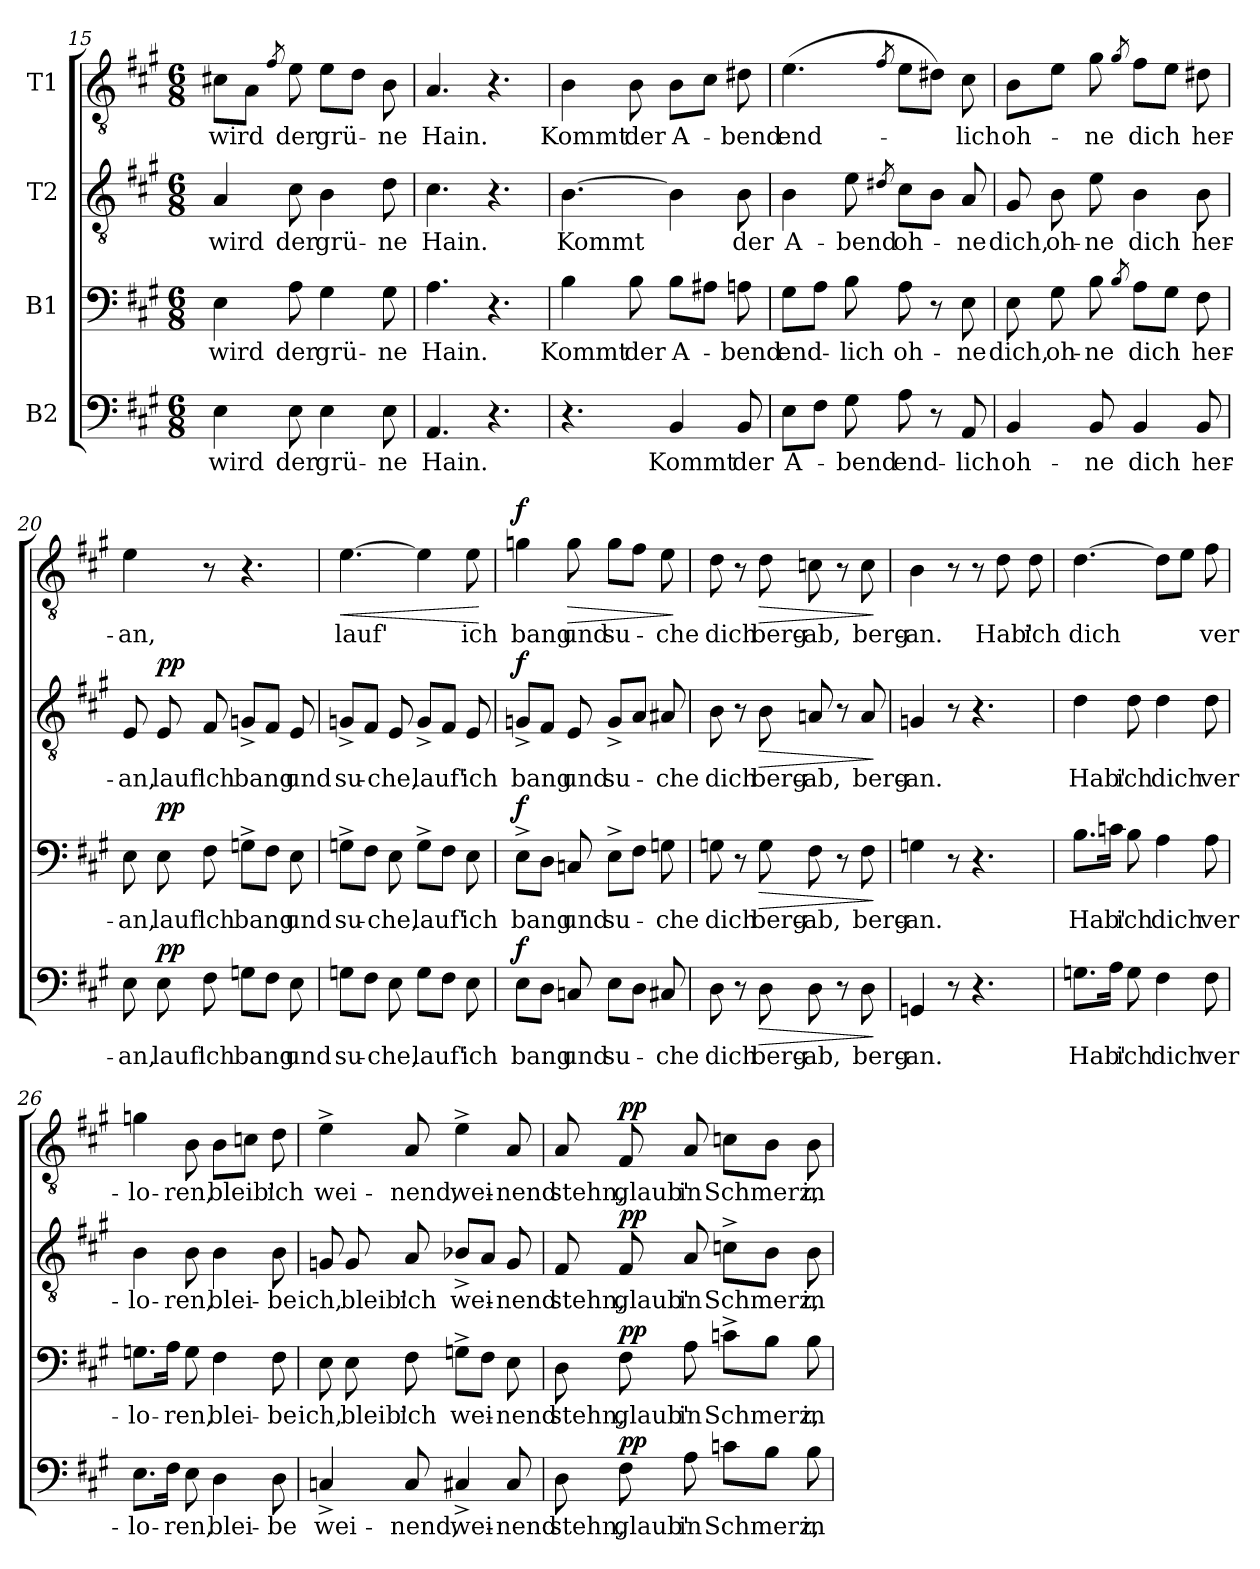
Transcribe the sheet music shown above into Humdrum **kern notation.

**kern	**text	**dynam	**kern	**text	**dynam	**kern	**text	**dynam	**kern	**text	**dynam
*part4	*part4	*part4	*part3	*part3	*part3	*part2	*part2	*part2	*part1	*part1	*part1
*staff4	*staff4	*staff4	*staff3	*staff3	*staff3	*staff2	*staff2	*staff2	*staff1	*staff1	*staff1
*I"B2	*	*	*I"B1	*	*	*I"T2	*	*	*I"T1	*	*
*clefF4	*	*	*clefF4	*	*	*clefGv2	*	*	*clefGv2	*	*
*k[f#c#g#]	*	*	*k[f#c#g#]	*	*	*k[f#c#g#]	*	*	*k[f#c#g#]	*	*
*M6/8	*	*	*M6/8	*	*	*M6/8	*	*	*M6/8	*	*
=15	=15	=15	=15	=15	=15	=15	=15	=15	=15	=15	=15
!	!LO:LY:b	!	!	!LO:LY:b	!	!	!LO:LY:b	!	!	!LO:LY:b	!
4E\	wird	.	4E\	wird	.	4A/	wird	.	8c#X\L	wird	.
.	.	.	.	.	.	.	.	.	8A\J	.	.
.	.	.	.	.	.	.	.	.	8qf#/	.	.
!	!LO:LY:b	!	!	!LO:LY:b	!	!	!LO:LY:b	!	!	!LO:LY:b	!
8E\	der	.	8A\	der	.	8c#\	der	.	8e\	der	.
!	!LO:LY:b	!	!	!LO:LY:b	!	!	!LO:LY:b	!	!	!LO:LY:b	!
4E\	grü-	.	4G#\	grü-	.	4B\	grü-	.	8e\L	grü-	.
.	.	.	.	.	.	.	.	.	8d\J	.	.
!	!LO:LY:b	!	!	!LO:LY:b	!	!	!LO:LY:b	!	!	!LO:LY:b	!
8E\	-ne	.	8G#\	-ne	.	8d\	-ne	.	8B\	-ne	.
=16	=16	=16	=16	=16	=16	=16	=16	=16	=16	=16	=16
!	!LO:LY:b	!	!	!LO:LY:b	!	!	!LO:LY:b	!	!	!LO:LY:b	!
4.AA/	Hain.	.	4.A\	Hain.	.	4.c#\	Hain.	.	4.A/	Hain.	.
4.r	.	.	4.r	.	.	4.r	.	.	4.r	.	.
!!LO:LB:g=z
=17	=17	=17	=17	=17	=17	=17	=17	=17	=17	=17	=17
!	!	!	!	!LO:LY:b	!	!	!LO:LY:b	!	!	!LO:LY:b	!
4.r	.	.	4B\	Kommt	.	[4.B\	Kommt	.	4B\	Kommt	.
!	!	!	!	!LO:LY:b	!	!	!	!	!	!LO:LY:b	!
.	.	.	8B\	der	.	.	.	.	8B\	der	.
!	!LO:LY:b	!	!	!LO:LY:b	!	!	!	!	!	!LO:LY:b	!
4BB/	Kommt	.	8B\L	A-	.	4B\]	.	.	8B\L	A-	.
.	.	.	8A#X\J	.	.	.	.	.	8c#\J	.	.
!	!LO:LY:b	!	!	!LO:LY:b	!	!	!LO:LY:b	!	!	!LO:LY:b	!
8BB/	der	.	8An\	-bend	.	8B\	der	.	8d#X\	-bend	.
=18	=18	=18	=18	=18	=18	=18	=18	=18	=18	=18	=18
!	!LO:LY:b	!	!	!LO:LY:b	!	!	!LO:LY:b	!	!	!LO:LY:b	!
8E\L	A-	.	8G#\L	end-	.	4B\	A-	.	(4.e\	end-	.
8F#\J	.	.	8A\J	.	.	.	.	.	.	.	.
!	!LO:LY:b	!	!	!LO:LY:b	!	!	!LO:LY:b	!	!	!	!
8G#\	-bend	.	8B\	-lich	.	8e\	-bend	.	.	.	.
.	.	.	.	.	.	8qd#X/	.	.	8qf#/	.	.
!	!LO:LY:b	!	!	!LO:LY:b	!	!	!LO:LY:b	!	!	!	!
8A\	end-	.	8A\	oh-	.	8c#\L	oh-	.	8e\L	.	.
8r	.	.	8r	.	.	8B\J	.	.	8d#X\J)	.	.
!	!LO:LY:b	!	!	!LO:LY:b	!	!	!LO:LY:b	!	!	!LO:LY:b	!
8AA/	-lich	.	8E\	-ne	.	8A/	-ne	.	8c#\	-lich	.
=19	=19	=19	=19	=19	=19	=19	=19	=19	=19	=19	=19
!	!LO:LY:b	!	!	!LO:LY:b	!	!	!LO:LY:b	!	!	!LO:LY:b	!
4BB/	oh-	.	8E\	dich,	.	8G#/	dich,	.	8B\L	oh-	.
!	!	!	!	!LO:LY:b	!	!	!LO:LY:b	!	!	!	!
.	.	.	8G#\	oh-	.	8B\	oh-	.	8e\J	.	.
!	!LO:LY:b	!	!	!LO:LY:b	!	!	!LO:LY:b	!	!	!LO:LY:b	!
8BB/	-ne	.	8B\	-ne	.	8e\	-ne	.	8g#\	-ne	.
.	.	.	8qB/	.	.	.	.	.	8qg#/	.	.
!	!LO:LY:b	!	!	!LO:LY:b	!	!	!LO:LY:b	!	!	!LO:LY:b	!
4BB/	dich	.	8A\L	dich	.	4B\	dich	.	8f#\L	dich	.
.	.	.	8G#\J	.	.	.	.	.	8e\J	.	.
!	!LO:LY:b	!	!	!LO:LY:b	!	!	!LO:LY:b	!	!	!LO:LY:b	!
8BB/	her-	.	8F#\	her-	.	8B\	her-	.	8d#X\	her-	.
!!LO:LB:g=z
=20	=20	=20	=20	=20	=20	=20	=20	=20	=20	=20	=20
!	!LO:LY:b	!	!	!LO:LY:b	!	!	!LO:LY:b	!	!	!LO:LY:b	!
8E\	-an,	.	8E\	-an,	.	8E/	-an,	.	4e\	-an,	.
!	!LO:LY:b	!LO:DY:a	!	!LO:LY:b	!LO:DY:a	!	!LO:LY:b	!LO:DY:a	!	!	!
8E\	lauf'	pp	8E\	lauf'	pp	8E/	lauf'	pp	.	.	.
!	!LO:LY:b	!	!	!LO:LY:b	!	!	!LO:LY:b	!	!	!	!
8F#\	ich	.	8F#\	ich	.	8F#/	ich	.	8r	.	.
!	!LO:LY:b	!	!	!LO:LY:b	!	!	!LO:LY:b	!	!	!	!
8Gn\L	bang	.	8Gn^\L	bang	.	8Gn^/L	bang	.	4.r	.	.
8F#\J	.	.	8F#\J	.	.	8F#/J	.	.	.	.	.
!	!LO:LY:b	!	!	!LO:LY:b	!	!	!LO:LY:b	!	!	!	!
8E\	und	.	8E\	und	.	8E/	und	.	.	.	.
=21	=21	=21	=21	=21	=21	=21	=21	=21	=21	=21	=21
!	!LO:LY:b	!	!	!LO:LY:b	!	!	!LO:LY:b	!	!	!LO:LY:b	!LO:HP:b
8Gn\L	su-	.	8Gn^\L	su-	.	8Gn^/L	su-	.	[4.e\	lauf'	<
8F#\J	.	.	8F#\J	.	.	8F#/J	.	.	.	.	.
!	!LO:LY:b	!	!	!LO:LY:b	!	!	!LO:LY:b	!	!	!	!
8E\	-che,	.	8E\	-che,	.	8E/	-che,	.	.	.	.
!	!LO:LY:b	!	!	!LO:LY:b	!	!	!LO:LY:b	!	!	!	!
8G\L	lauf'	.	8G^\L	lauf'	.	8G^/L	lauf'	.	4e\]	.	.
8F#\J	.	.	8F#\J	.	.	8F#/J	.	.	.	.	.
!	!LO:LY:b	!	!	!LO:LY:b	!	!	!LO:LY:b	!	!	!LO:LY:b	!
8E\	ich	.	8E\	ich	.	8E/	ich	.	8e\	ich	.
.	.	.	.	.	.	.	.	.	.	.	[
=22	=22	=22	=22	=22	=22	=22	=22	=22	=22	=22	=22
!	!LO:LY:b	!LO:DY:a	!	!LO:LY:b	!LO:DY:a	!	!LO:LY:b	!LO:DY:a	!	!LO:LY:b	!LO:DY:a
8E\L	bang	f	8E^\L	bang	f	8Gn^/L	bang	f	4gn\	bang	f
8D\J	.	.	8D\J	.	.	8F#/J	.	.	.	.	.
!	!LO:LY:b	!	!	!LO:LY:b	!	!	!LO:LY:b	!	!	!LO:LY:b	!LO:HP:b
8Cn/	und	.	8Cn/	und	.	8E/	und	.	8g\	und	>
!	!LO:LY:b	!	!	!LO:LY:b	!	!	!LO:LY:b	!	!	!LO:LY:b	!
8E\L	su-	.	8E^\L	su-	.	8G^/L	su-	.	8g\L	su-	.
8D\J	.	.	8F#\J	.	.	8A/J	.	.	8f#\J	.	.
!	!LO:LY:b	!	!	!LO:LY:b	!	!	!LO:LY:b	!	!	!LO:LY:b	!
8C#X/	-che	.	8Gn\	-che	.	8A#X/	-che	.	8e\	-che	.
.	.	.	.	.	.	.	.	.	.	.	]
!!LO:PB:g=z
=23	=23	=23	=23	=23	=23	=23	=23	=23	=23	=23	=23
!	!LO:LY:b	!	!	!LO:LY:b	!	!	!LO:LY:b	!	!	!LO:LY:b	!
8D\	dich	.	8Gn\	dich	.	8B\	dich	.	8d\	dich	.
8r	.	.	8r	.	.	8r	.	.	8r	.	.
!	!LO:LY:b	!LO:HP:b	!	!LO:LY:b	!LO:HP:b	!	!LO:LY:b	!LO:HP:b	!	!LO:LY:b	!LO:HP:b
8D\	berg-	>	8G\	berg-	>	8B\	berg-	>	8d\	berg-	>
!	!LO:LY:b	!	!	!LO:LY:b	!	!	!LO:LY:b	!	!	!LO:LY:b	!
8D\	-ab,	.	8F#\	-ab,	.	8An/	-ab,	.	8cn\	-ab,	.
8r	.	.	8r	.	.	8r	.	.	8r	.	.
!	!LO:LY:b	!	!	!LO:LY:b	!	!	!LO:LY:b	!	!	!LO:LY:b	!
8D\	berg-	.	8F#\	berg-	.	8A/	berg-	.	8c\	berg-	.
.	.	]	.	.	]	.	.	]	.	.	]
=24	=24	=24	=24	=24	=24	=24	=24	=24	=24	=24	=24
!	!LO:LY:b	!	!	!LO:LY:b	!	!	!LO:LY:b	!	!	!LO:LY:b	!
4GGn/	-an.	.	4Gn\	-an.	.	4Gn/	-an.	.	4B\	-an.	.
8r	.	.	8r	.	.	8r	.	.	8r	.	.
4.r	.	.	4.r	.	.	4.r	.	.	8r	.	.
!	!	!	!	!	!	!	!	!	!	!LO:LY:b	!
.	.	.	.	.	.	.	.	.	8d\	Hab'	.
!	!	!	!	!	!	!	!	!	!	!LO:LY:b	!
.	.	.	.	.	.	.	.	.	8d\	ich	.
=25	=25	=25	=25	=25	=25	=25	=25	=25	=25	=25	=25
!	!LO:LY:b	!	!	!LO:LY:b	!	!	!LO:LY:b	!	!	!LO:LY:b	!
8.Gn\L	Hab'	.	8.B\L	Hab'	.	4d\	Hab'	.	[4.d\	dich	.
16A\Jk	.	.	16cn\Jk	.	.	.	.	.	.	.	.
!	!LO:LY:b	!	!	!LO:LY:b	!	!	!LO:LY:b	!	!	!	!
8G\	ich	.	8B\	ich	.	8d\	ich	.	.	.	.
!	!LO:LY:b	!	!	!LO:LY:b	!	!	!LO:LY:b	!	!	!	!
4F#\	dich	.	4A\	dich	.	4d\	dich	.	8d\L]	.	.
.	.	.	.	.	.	.	.	.	8e\J	.	.
!	!LO:LY:b	!	!	!LO:LY:b	!	!	!LO:LY:b	!	!	!LO:LY:b	!
8F#\	ver-	.	8A\	ver-	.	8d\	ver-	.	8f#\	ver-	.
=26	=26	=26	=26	=26	=26	=26	=26	=26	=26	=26	=26
!	!LO:LY:b	!	!	!LO:LY:b	!	!	!LO:LY:b	!	!	!LO:LY:b	!
8.E\L	-lo-	.	8.Gn\L	-lo-	.	4B\	-lo-	.	4gn\	-lo-	.
16F#\Jk	.	.	16A\Jk	.	.	.	.	.	.	.	.
!	!LO:LY:b	!	!	!LO:LY:b	!	!	!LO:LY:b	!	!	!LO:LY:b	!
8E\	-ren,	.	8G\	-ren,	.	8B\	-ren,	.	8B\	-ren,	.
!	!LO:LY:b	!	!	!LO:LY:b	!	!	!LO:LY:b	!	!	!LO:LY:b	!
4D\	blei-	.	4F#\	blei-	.	4B\	blei-	.	8B\L	bleib'	.
.	.	.	.	.	.	.	.	.	8cn\J	.	.
!	!LO:LY:b	!	!	!LO:LY:b	!	!	!LO:LY:b	!	!	!LO:LY:b	!
8D\	-be	.	8F#\	-be	.	8B\	-be	.	8d\	ich	.
!!LO:LB:g=z
=27	=27	=27	=27	=27	=27	=27	=27	=27	=27	=27	=27
!	!LO:LY:b	!	!	!LO:LY:b	!	!	!LO:LY:b	!	!	!LO:LY:b	!
4Cn^/	wei-	.	8E\	ich,	.	8Gn/	ich,	.	4e^\	wei-	.
!	!	!	!	!LO:LY:b	!	!	!LO:LY:b	!	!	!	!
.	.	.	8E\	bleib'	.	8G/	bleib'	.	.	.	.
!	!LO:LY:b	!	!	!LO:LY:b	!	!	!LO:LY:b	!	!	!LO:LY:b	!
8C/	-nend,	.	8F#\	ich	.	8A/	ich	.	8A/	-nend,	.
!	!LO:LY:b	!	!	!LO:LY:b	!	!	!LO:LY:b	!	!	!LO:LY:b	!
4C#X^/	wei-	.	8Gn^\L	wei-	.	8B-X^/L	wei-	.	4e^\	wei-	.
.	.	.	8F#\J	.	.	8A/J	.	.	.	.	.
!	!LO:LY:b	!	!	!LO:LY:b	!	!	!LO:LY:b	!	!	!LO:LY:b	!
8C#/	-nend	.	8E\	-nend	.	8G/	-nend	.	8A/	-nend	.
=28	=28	=28	=28	=28	=28	=28	=28	=28	=28	=28	=28
!	!LO:LY:b	!	!	!LO:LY:b	!	!	!LO:LY:b	!	!	!LO:LY:b	!
8D\	stehn,	.	8D\	stehn,	.	8F#/	stehn,	.	8A/	stehn,	.
!	!LO:LY:b	!LO:DY:a	!	!LO:LY:b	!LO:DY:a	!	!LO:LY:b	!LO:DY:a	!	!LO:LY:b	!LO:DY:a
8F#\	glaub'	pp	8F#\	glaub'	pp	8F#/	glaub'	pp	8F#/	glaub'	pp
!	!LO:LY:b	!	!	!LO:LY:b	!	!	!LO:LY:b	!	!	!LO:LY:b	!
8A\	in	.	8A\	in	.	8A/	in	.	8A/	in	.
!	!LO:LY:b	!	!	!LO:LY:b	!	!	!LO:LY:b	!	!	!LO:LY:b	!
8cn\L	Schmerz,	.	8cn^\L	Schmerz,	.	8cn^\L	Schmerz,	.	8cn\L	Schmerz,	.
8B\J	.	.	8B\J	.	.	8B\J	.	.	8B\J	.	.
!	!LO:LY:b	!	!	!LO:LY:b	!	!	!LO:LY:b	!	!	!LO:LY:b	!
8B\	in	.	8B\	in	.	8B\	in	.	8B\	in	.
=	=	=	=	=	=	=	=	=	=	=	=
*-	*-	*-	*-	*-	*-	*-	*-	*-	*-	*-	*-
